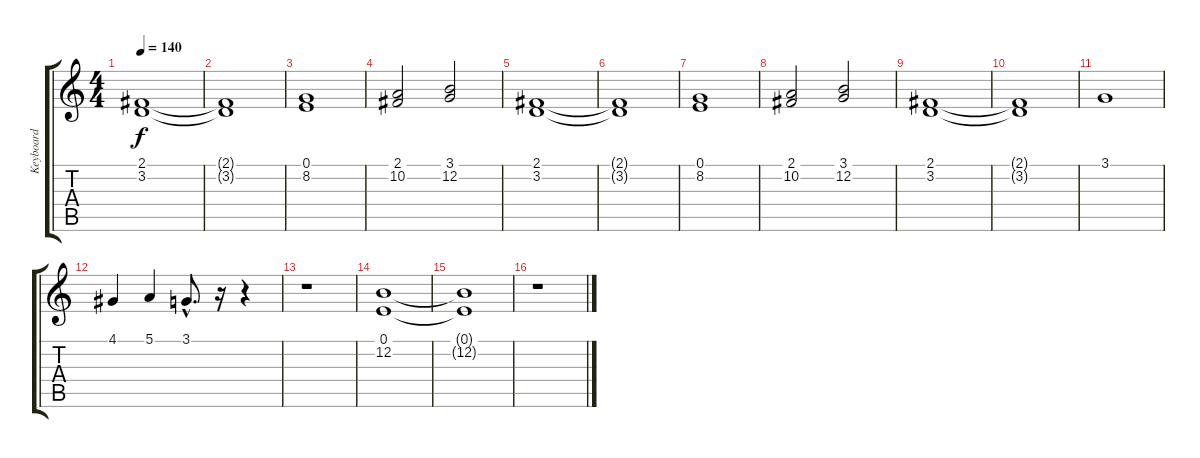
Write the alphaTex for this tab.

\track ("Keyboard" "Keyboard") {instrument stringensemble1}
\staff {score tabs}
\tuning (E4 B3 G3 D3 A2 E2) {hide}
\ts (4 4)
\tempo 140
\clef g2
\ks c
(2.1 3.2).1{dy f} |
(2.1{t} 3.2{t}).1 |
(0.1 8.2).1 |
(2.1 10.2).2 (3.1 12.2).2 |
(2.1 3.2).1 |
(2.1{t} 3.2{t}).1 |
(0.1 8.2).1 |
(2.1 10.2).2 (3.1 12.2).2 |
(2.1 3.2).1 |
(2.1{t} 3.2{t}).1 |
3.1.1 |
4.1.4 5.1.4 3.1{hac}.8{d} r.16 r.4 |
r.1 |
(0.1 12.2).1 |
(0.1{t} 12.2{t}).1 |
r.1
